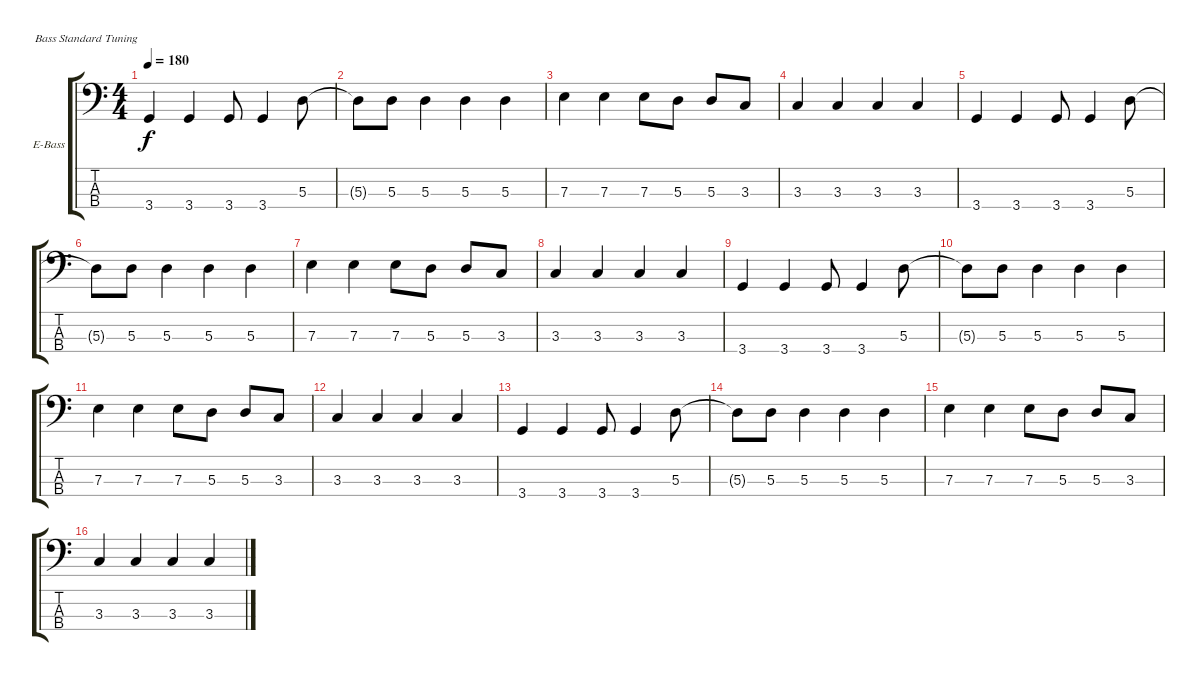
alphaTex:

\defaultSystemsLayout 4
\bracketExtendMode groupsimilarinstruments
\firstSystemTrackNameOrientation horizontal
\otherSystemsTrackNameOrientation horizontal
\track ("Electric Bass" "E-Bass") {multiBarRest instrument electricbassfinger}
\staff {score tabs}
\tuning (G2 D2 A1 E1)
\ts (4 4)
\tempo 180
\clef f4
\scale
0.333333
\ks c
3.4.4{dy f} 3.4.4 3.4.8 3.4.4 5.3.8 |
\scale
0.333333 5.3{t}.8 5.3.8 5.3.4 5.3.4 5.3.4 |
\scale
0.333333 7.3.4 7.3.4 7.3.8 5.3.8 5.3.8 3.3.8 |
\scale
0.333333 3.3.4 3.3.4 3.3.4 3.3.4 |
\scale
0.333333 3.4.4 3.4.4 3.4.8 3.4.4 5.3.8 |
\scale
0.333333 5.3{t}.8 5.3.8 5.3.4 5.3.4 5.3.4 |
\scale
0.333333 7.3.4 7.3.4 7.3.8 5.3.8 5.3.8 3.3.8 |
\scale
0.333333 3.3.4 3.3.4 3.3.4 3.3.4 |
\scale
0.333333 3.4.4 3.4.4 3.4.8 3.4.4 5.3.8 |
\scale
0.333333 5.3{t}.8 5.3.8 5.3.4 5.3.4 5.3.4 |
\scale
0.333333 7.3.4 7.3.4 7.3.8 5.3.8 5.3.8 3.3.8 |
\scale
0.333333 3.3.4 3.3.4 3.3.4 3.3.4 |
\scale
0.333333 3.4.4 3.4.4 3.4.8 3.4.4 5.3.8 |
\scale
0.333333 5.3{t}.8 5.3.8 5.3.4 5.3.4 5.3.4 |
\scale
0.333333 7.3.4 7.3.4 7.3.8 5.3.8 5.3.8 3.3.8 |
\scale
0.333333 3.3.4 3.3.4 3.3.4 3.3.4
